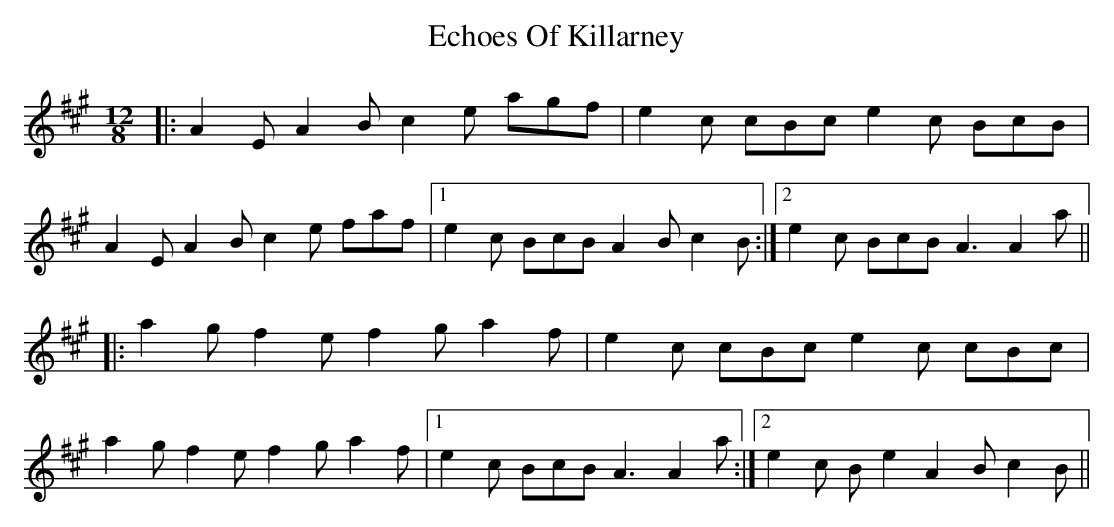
X:1
T: Echoes Of Killarney
M: 12/8
L: 1/8
K: Amaj
|:A2E A2B c2e agf|e2c cBc e2c BcB|
A2E A2B c2e faf|1 e2c BcB A2B c2B:|2 e2c BcB A3 A2a||
|:a2g f2e f2g a2f|e2c cBc e2c cBc|
a2g f2e f2g a2f|1 e2c BcB A3 A2a:|2 e2c Be2 A2B c2B||
